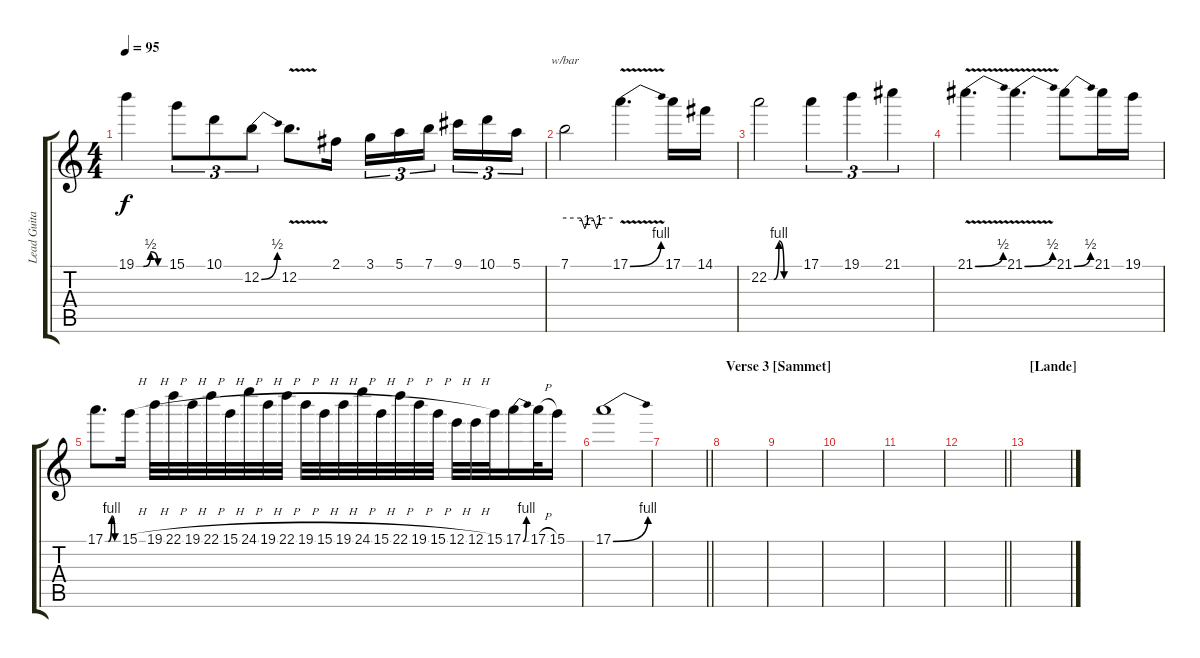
\track ("Lead Guitar (Sascha Paeth / Henjo Richte" "Lead Guita") {instrument distortionguitar}
\staff {score tabs}
\tuning (E4 B3 G3 D3 A2 E2) {hide}
\ts (4 4)
\tempo 95
\clef g2
\ks c
19.1{be (custom 0 0 15 0 30 2 45 0 60 0)}.4{dy f} 15.1.8{tu (3 2)} 10.1.8{tu (3 2)} 12.2{be (bend 0 0 60 2)}.8{tu (3 2)} 12.2{v}.8{d} 2.1.16 3.1.16{tu (3 2)} 5.1.16{tu (3 2)} 7.1.16{tu (3 2) beam splitsecondary} 9.1.16{tu (3 2)} 10.1.16{tu (3 2)} 5.1.16{tu (3 2)} |
7.1.2{tbe (custom default 0 0 20 0 25 -4 30 0 35 0 40 -4 45 0 60 0)} 17.1{be (bend 0 0 60 4) v}.4{d} 17.1.16 14.1.16 |
22.2{be (custom 0 0 10 0 20 4 30 0 60 0)}.2 17.1.4{tu (3 2)} 19.1.4{tu (3 2)} 21.1.4{tu (3 2)} |
21.1{be (bend 0 0 60 2) v}.4{d} 21.1{be (bend 0 0 60 2) v}.4{d} 21.1{be (bend 0 0 60 2)}.8 21.1.16 19.1.16 |
17.1{be (custom 0 0 15 0 30 4 45 0 60 0)}.8{d} 15.1{h}.16 19.1{h}.32 22.1{h}.32 19.1{h}.32 22.1{h}.32 15.1{h}.32 24.1{h}.32 19.1{h}.32 22.1{h}.32 19.1{h}.32 15.1{h}.32 19.1{h}.32 24.1{h}.32 15.1{h}.32 22.1{h}.32 19.1{h}.32 15.1{h}.32 12.1{h}.32 12.1{h}.32 15.1.32 17.1{be (bend 0 0 60 4)}.16 17.1{h}.32 15.1.16 |
17.1{be (bend 0 0 60 4)}.1 |
\barLineRight lightlight
|
\section ("" "Verse 3 [Sammet]")
|
|
|
|
\barLineRight lightlight
|
\section ("" "[Lande]")
